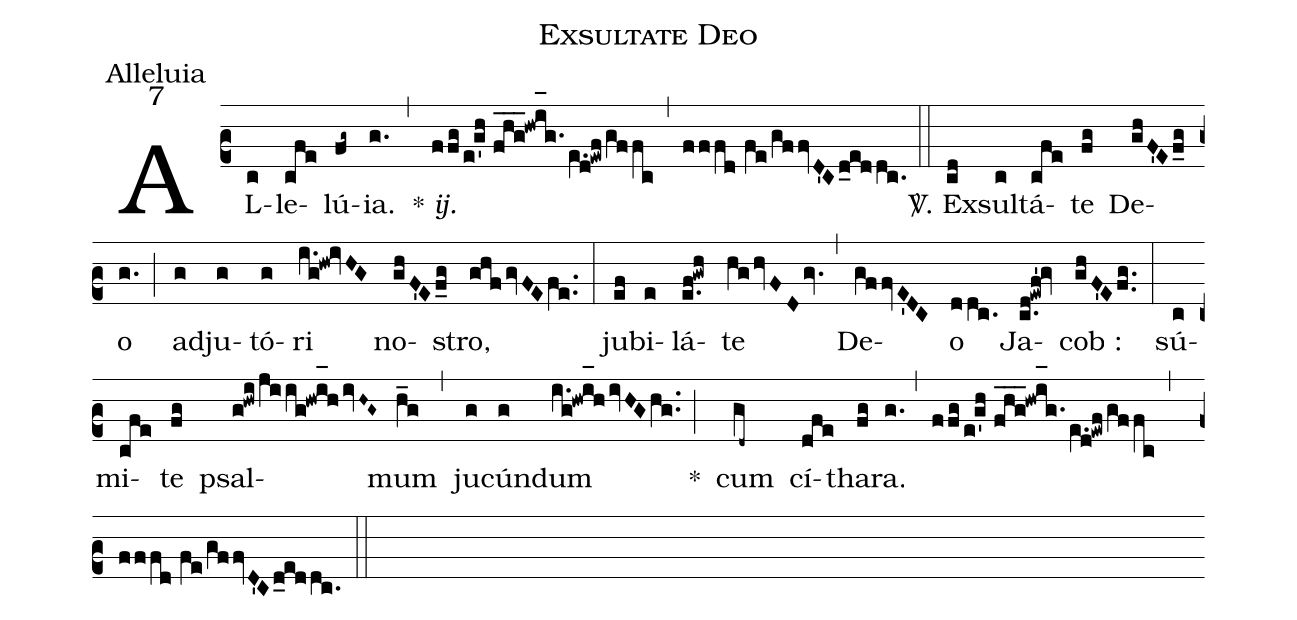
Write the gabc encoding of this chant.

name:Exsultate Deo;
office-part:Alleluia;
mode:7;
%%
(c2) AL(c)le(cfe)lú(fg~){ia}.(g.) (,) * <i>ij.</i>(ffg/e!g'h//fhg___!hwi_[oh:h]g.e.[ll:1]d!ewf/gffc) (,) (fffd/!/!fe/!gf/!fvD'C/!d_ed/!dc.) (::) <sp>V/</sp>. Ex(cd)sul(c)tá(cfe)te(fg) De(ghF'Ef_g)o(g.) (;) ad(g)ju(g)tó(g)ri(i.g!hw!ivHG) no(ghF'Ef_g)stro,(ghfgvFEfe..) (:) ju(ef)bi(e)lá(e.f!gwh)te(hghvFDgv.) (,) De(gffvE'DC)o(ddc.) Ja(c.d!ewf'!gv)cob :(ghF'Efg..) (:) sú(c)mi(cfe)te(fg) psal(g!hwi/ji/!ig!hwi_[oh:h]hivH~G~)mum(h_g) (,) ju(g)cún(g)dum(i.g!hwi_[oh:h]hivHGhg..) <clear>*(;) cum(gd~) cí(dfe)tha(fg)ra.(g.) (,) (ffg/e!g'h//fhg___!hwi_[oh:h]g.e.[ll:1]d!ewf/gffc) (,) (fffd/!/!fe/!gf/!fvD'C/!d_ed/!dc.) (::)
